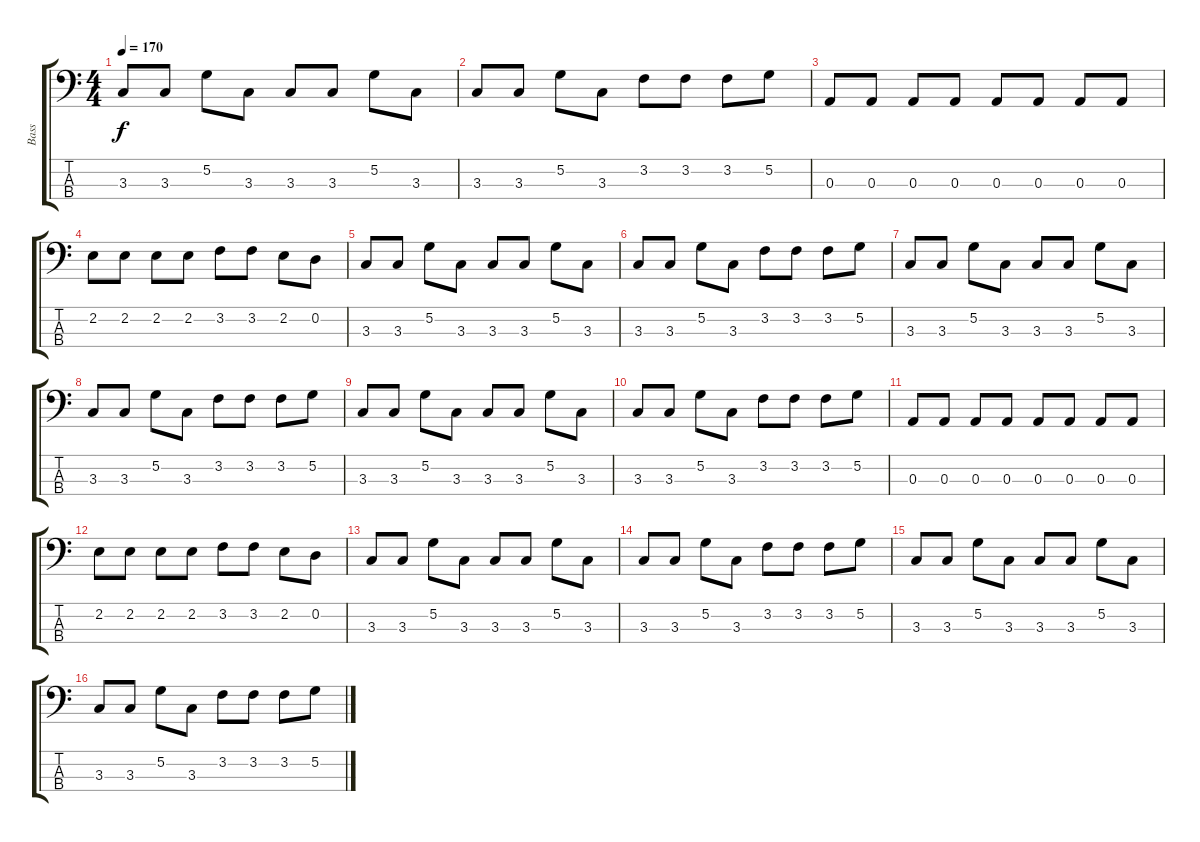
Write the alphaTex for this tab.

\track ("Bass" "Bass") {instrument electricbasspick}
\staff {score tabs}
\tuning (G2 D2 A1 E1) {hide}
\ts (4 4)
\tempo 170
\clef f4
\ks c
3.3.8{dy f} 3.3.8 5.2.8 3.3.8 3.3.8 3.3.8 5.2.8 3.3.8 |
3.3.8 3.3.8 5.2.8 3.3.8 3.2.8 3.2.8 3.2.8 5.2.8 |
0.3.8 0.3.8 0.3.8 0.3.8 0.3.8 0.3.8 0.3.8 0.3.8 |
2.2.8 2.2.8 2.2.8 2.2.8 3.2.8 3.2.8 2.2.8 0.2.8 |
3.3.8 3.3.8 5.2.8 3.3.8 3.3.8 3.3.8 5.2.8 3.3.8 |
3.3.8 3.3.8 5.2.8 3.3.8 3.2.8 3.2.8 3.2.8 5.2.8 |
3.3.8 3.3.8 5.2.8 3.3.8 3.3.8 3.3.8 5.2.8 3.3.8 |
3.3.8 3.3.8 5.2.8 3.3.8 3.2.8 3.2.8 3.2.8 5.2.8 |
3.3.8 3.3.8 5.2.8 3.3.8 3.3.8 3.3.8 5.2.8 3.3.8 |
3.3.8 3.3.8 5.2.8 3.3.8 3.2.8 3.2.8 3.2.8 5.2.8 |
0.3.8 0.3.8 0.3.8 0.3.8 0.3.8 0.3.8 0.3.8 0.3.8 |
2.2.8 2.2.8 2.2.8 2.2.8 3.2.8 3.2.8 2.2.8 0.2.8 |
3.3.8 3.3.8 5.2.8 3.3.8 3.3.8 3.3.8 5.2.8 3.3.8 |
3.3.8 3.3.8 5.2.8 3.3.8 3.2.8 3.2.8 3.2.8 5.2.8 |
3.3.8 3.3.8 5.2.8 3.3.8 3.3.8 3.3.8 5.2.8 3.3.8 |
3.3.8 3.3.8 5.2.8 3.3.8 3.2.8 3.2.8 3.2.8 5.2.8
